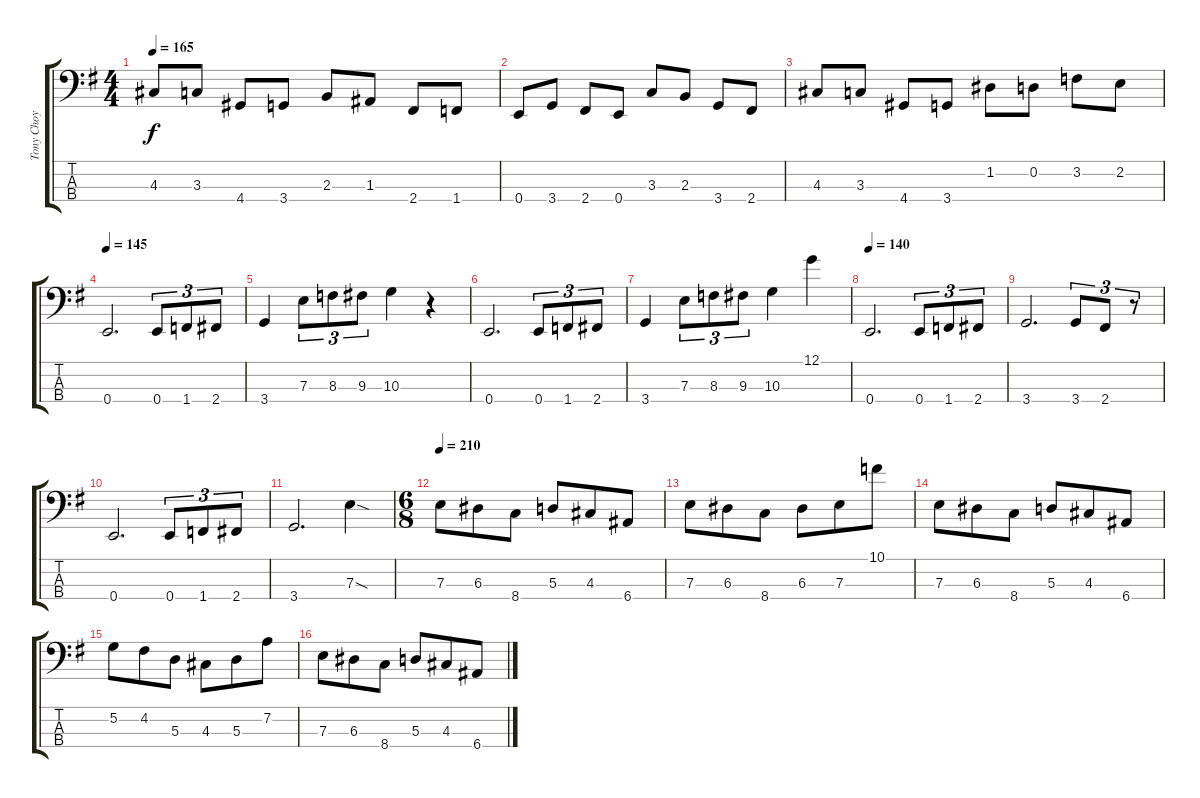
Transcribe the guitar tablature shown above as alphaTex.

\track ("Tony Choy" "Tony Choy") {instrument electricbassfinger}
\staff {score tabs}
\tuning (G2 D2 A1 E1) {hide}
\ts (4 4)
\tempo 165
\clef f4
\ks g
4.3.8{dy f} 3.3.8 4.4.8 3.4.8 2.3.8 1.3.8 2.4.8 1.4.8 |
0.4.8 3.4.8 2.4.8 0.4.8 3.3.8 2.3.8 3.4.8 2.4.8 |
4.3.8 3.3.8 4.4.8 3.4.8 1.2.8 0.2.8 3.2.8 2.2.8 |
\tempo 145
0.4.2{d} 0.4.8{tu (3 2)} 1.4.8{tu (3 2)} 2.4.8{tu (3 2)} |
3.4.4 7.3.8{tu (3 2)} 8.3.8{tu (3 2)} 9.3.8{tu (3 2)} 10.3.4 r.4 |
0.4.2{d} 0.4.8{tu (3 2)} 1.4.8{tu (3 2)} 2.4.8{tu (3 2)} |
3.4.4 7.3.8{tu (3 2)} 8.3.8{tu (3 2)} 9.3.8{tu (3 2)} 10.3.4 12.1.4 |
\tempo 140
0.4.2{d} 0.4.8{tu (3 2)} 1.4.8{tu (3 2)} 2.4.8{tu (3 2)} |
3.4.2{d} 3.4.8{tu (3 2)} 2.4.8{tu (3 2)} r.8{tu (3 2)} |
0.4.2{d} 0.4.8{tu (3 2)} 1.4.8{tu (3 2)} 2.4.8{tu (3 2)} |
3.4.2{d} 7.3{sod}.4 |
\ts (6 8)
\tempo 210
7.3.8 6.3.8 8.4.8 5.3.8 4.3.8 6.4.8 |
7.3.8 6.3.8 8.4.8 6.3.8 7.3.8 10.1.8 |
7.3.8 6.3.8 8.4.8 5.3.8 4.3.8 6.4.8 |
5.2.8 4.2.8 5.3.8 4.3.8 5.3.8 7.2.8 |
7.3.8 6.3.8 8.4.8 5.3.8 4.3.8 6.4.8
